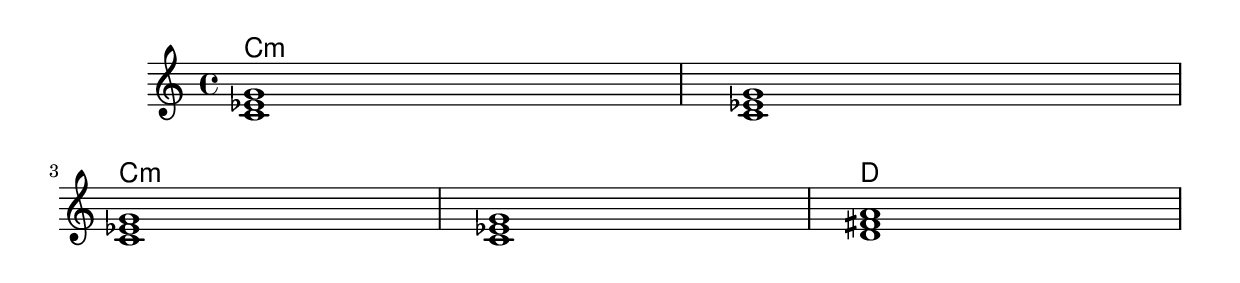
%% Do not edit this file; it is automatically
%% generated from LSR http://lsr.dsi.unimi.it
%% This file is in the public domain.
\version "2.13.39"

\header {
  lsrtags = "chords"

%% Translation of GIT committish: 5160eccb26cee0bfd802d844233e4a8d795a1e94
  texidoces = "
Se pueden imprimir los acordes exclusivamente al comienzo de las
líneas y cuando cambia el acorde.

"
  doctitlees = "Imprimir los acordes cuando se produce un cambio"


%% Translation of GIT committish: 0a868be38a775ecb1ef935b079000cebbc64de40
  texidocde = "
Akkordsymbole können so eingestellt werden, dass sie nur zu Beginn der Zeile
und bei Akkordwechseln angezeigt werden.

"
  doctitlede = "Akkordsymbole bei Wechsel anzeigen"

  texidoc = "
Chord names can be displayed only at the start of lines and when the
chord changes.

"
  doctitle = "Showing chords at changes"
} % begin verbatim

harmonies = \chordmode {
  c1:m c:m \break c:m c:m d
}
<<
  \new ChordNames {
    \set chordChanges = ##t
    \harmonies
  }
  \new Staff {
    \relative c' { \harmonies }
  }
>>

